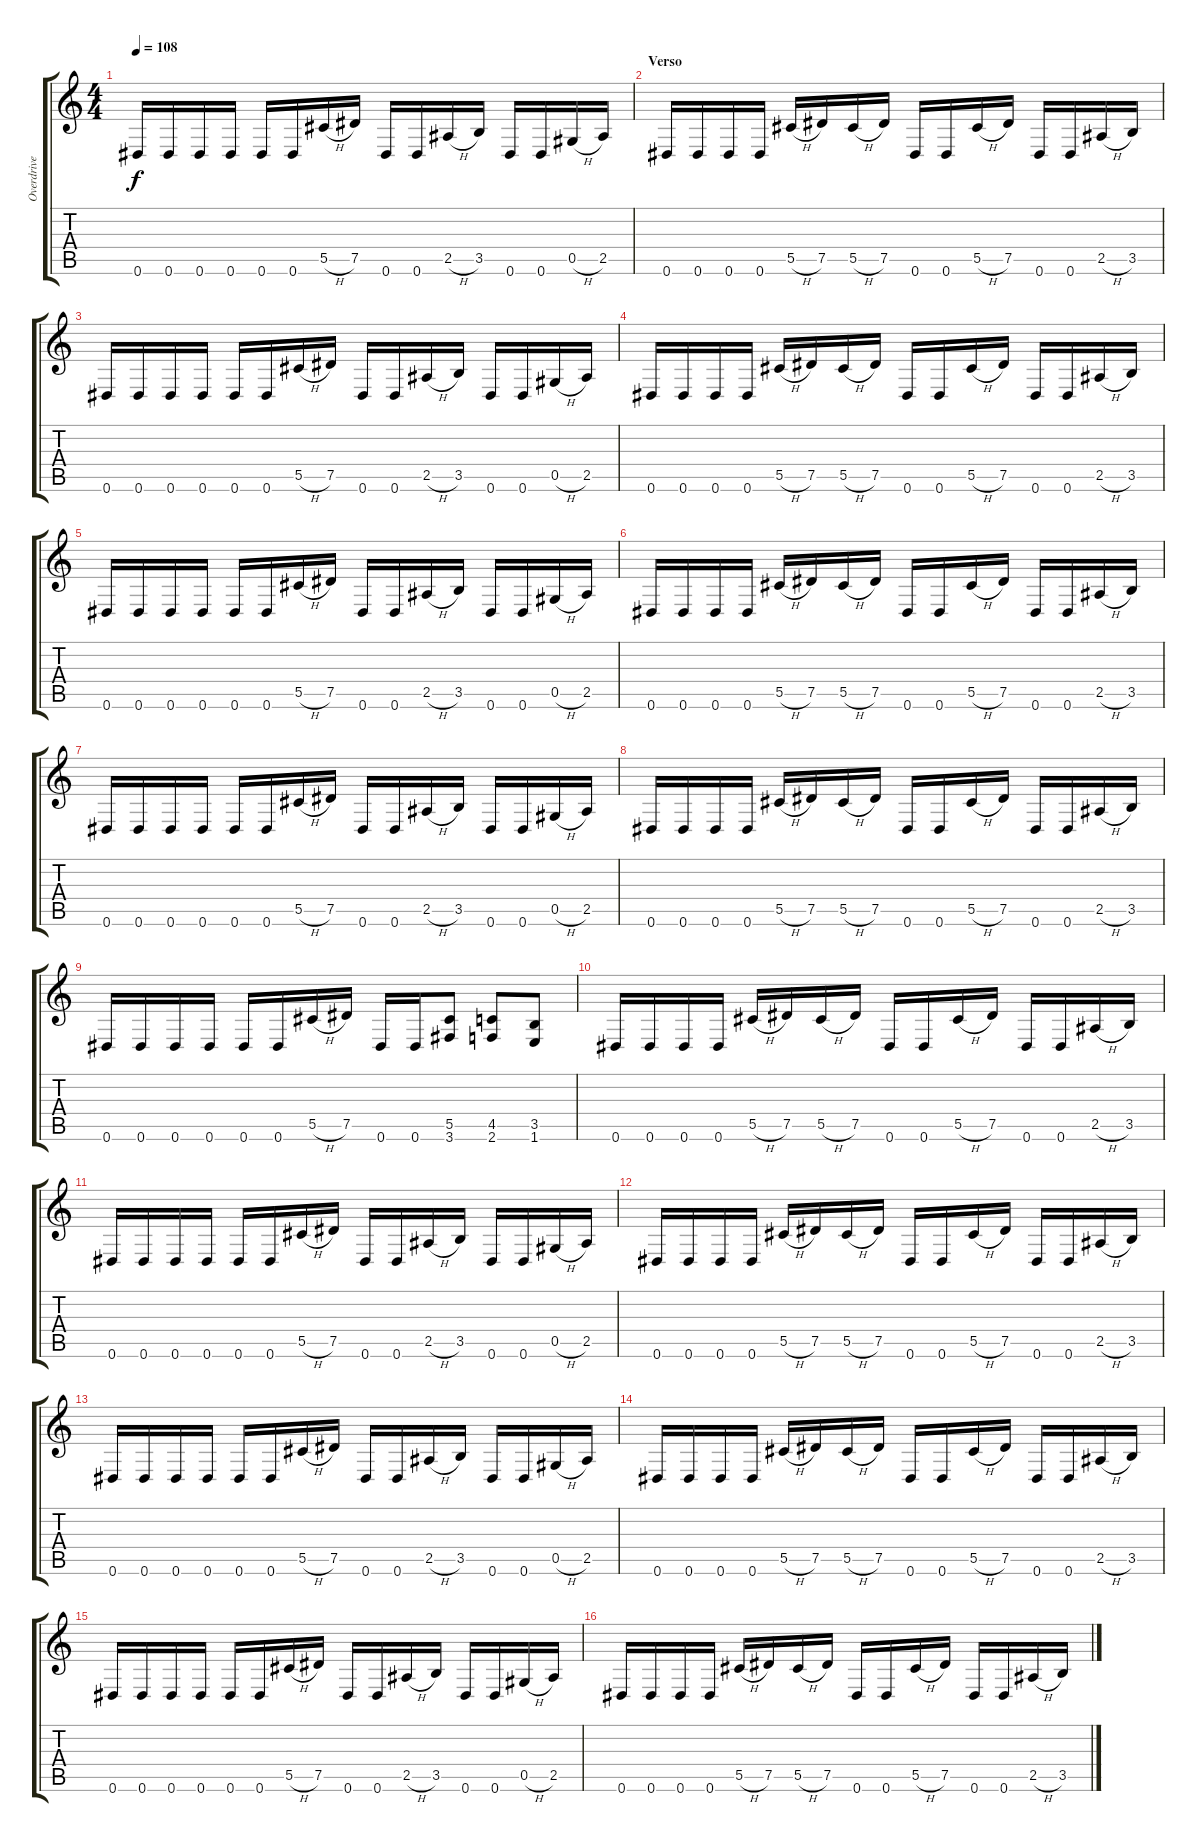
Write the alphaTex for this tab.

\track ("Overdrive Guitar" "Overdrive ") {instrument overdrivenguitar}
\staff {score tabs}
\tuning (Eb4 Bb3 Gb3 Db3 Ab2 Eb2) {hide}
\ts (4 4)
\tempo 108
\clef g2
\ks c
0.6.16{dy f} 0.6.16 0.6.16 0.6.16 0.6.16 0.6.16 5.5{h}.16 7.5.16 0.6.16 0.6.16 2.5{h}.16 3.5.16 0.6.16 0.6.16 0.5{h}.16 2.5.16 |
\section ("" "Verso")
0.6.16 0.6.16 0.6.16 0.6.16 5.5{h}.16 7.5.16 5.5{h}.16 7.5.16 0.6.16 0.6.16 5.5{h}.16 7.5.16 0.6.16 0.6.16 2.5{h}.16 3.5.16 |
0.6.16 0.6.16 0.6.16 0.6.16 0.6.16 0.6.16 5.5{h}.16 7.5.16 0.6.16 0.6.16 2.5{h}.16 3.5.16 0.6.16 0.6.16 0.5{h}.16 2.5.16 |
0.6.16 0.6.16 0.6.16 0.6.16 5.5{h}.16 7.5.16 5.5{h}.16 7.5.16 0.6.16 0.6.16 5.5{h}.16 7.5.16 0.6.16 0.6.16 2.5{h}.16 3.5.16 |
0.6.16 0.6.16 0.6.16 0.6.16 0.6.16 0.6.16 5.5{h}.16 7.5.16 0.6.16 0.6.16 2.5{h}.16 3.5.16 0.6.16 0.6.16 0.5{h}.16 2.5.16 |
0.6.16 0.6.16 0.6.16 0.6.16 5.5{h}.16 7.5.16 5.5{h}.16 7.5.16 0.6.16 0.6.16 5.5{h}.16 7.5.16 0.6.16 0.6.16 2.5{h}.16 3.5.16 |
0.6.16 0.6.16 0.6.16 0.6.16 0.6.16 0.6.16 5.5{h}.16 7.5.16 0.6.16 0.6.16 2.5{h}.16 3.5.16 0.6.16 0.6.16 0.5{h}.16 2.5.16 |
0.6.16 0.6.16 0.6.16 0.6.16 5.5{h}.16 7.5.16 5.5{h}.16 7.5.16 0.6.16 0.6.16 5.5{h}.16 7.5.16 0.6.16 0.6.16 2.5{h}.16 3.5.16 |
0.6.16 0.6.16 0.6.16 0.6.16 0.6.16 0.6.16 5.5{h}.16 7.5.16 0.6.16 0.6.16 (5.5 3.6).8 (4.5 2.6).8 (3.5 1.6).8 |
0.6.16 0.6.16 0.6.16 0.6.16 5.5{h}.16 7.5.16 5.5{h}.16 7.5.16 0.6.16 0.6.16 5.5{h}.16 7.5.16 0.6.16 0.6.16 2.5{h}.16 3.5.16 |
0.6.16 0.6.16 0.6.16 0.6.16 0.6.16 0.6.16 5.5{h}.16 7.5.16 0.6.16 0.6.16 2.5{h}.16 3.5.16 0.6.16 0.6.16 0.5{h}.16 2.5.16 |
0.6.16 0.6.16 0.6.16 0.6.16 5.5{h}.16 7.5.16 5.5{h}.16 7.5.16 0.6.16 0.6.16 5.5{h}.16 7.5.16 0.6.16 0.6.16 2.5{h}.16 3.5.16 |
0.6.16 0.6.16 0.6.16 0.6.16 0.6.16 0.6.16 5.5{h}.16 7.5.16 0.6.16 0.6.16 2.5{h}.16 3.5.16 0.6.16 0.6.16 0.5{h}.16 2.5.16 |
0.6.16 0.6.16 0.6.16 0.6.16 5.5{h}.16 7.5.16 5.5{h}.16 7.5.16 0.6.16 0.6.16 5.5{h}.16 7.5.16 0.6.16 0.6.16 2.5{h}.16 3.5.16 |
0.6.16 0.6.16 0.6.16 0.6.16 0.6.16 0.6.16 5.5{h}.16 7.5.16 0.6.16 0.6.16 2.5{h}.16 3.5.16 0.6.16 0.6.16 0.5{h}.16 2.5.16 |
0.6.16 0.6.16 0.6.16 0.6.16 5.5{h}.16 7.5.16 5.5{h}.16 7.5.16 0.6.16 0.6.16 5.5{h}.16 7.5.16 0.6.16 0.6.16 2.5{h}.16 3.5.16
